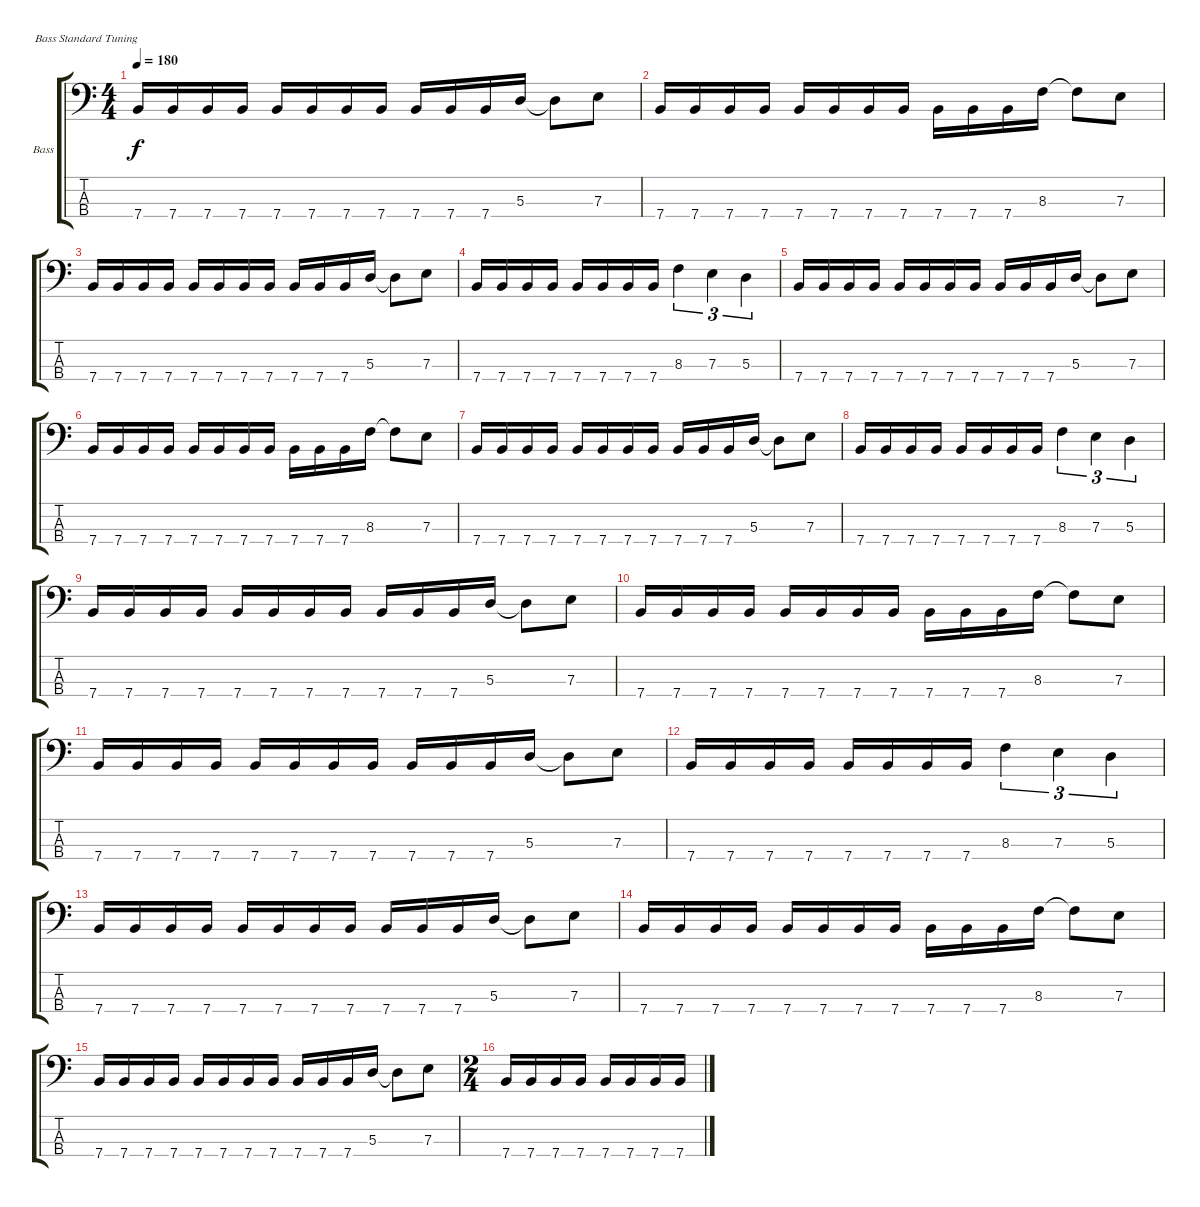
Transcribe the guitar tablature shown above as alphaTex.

\bracketExtendMode groupsimilarinstruments
\firstSystemTrackNameOrientation horizontal
\otherSystemsTrackNameOrientation horizontal
\track ("Bass" "Bass") {instrument electricbasspick}
\staff {score tabs}
\tuning (G2 D2 A1 E1)
\ts (4 4)
\tempo 180
\clef f4
\ks c
7.4.16{dy f} 7.4.16 7.4.16 7.4.16 7.4.16 7.4.16 7.4.16 7.4.16 7.4.16 7.4.16 7.4.16 5.3.16 5.3{t}.8 7.3.8 |
7.4.16 7.4.16 7.4.16 7.4.16 7.4.16 7.4.16 7.4.16 7.4.16 7.4.16 7.4.16 7.4.16 8.3.16 8.3{t}.8 7.3.8 |
7.4.16 7.4.16 7.4.16 7.4.16 7.4.16 7.4.16 7.4.16 7.4.16 7.4.16 7.4.16 7.4.16 5.3.16 5.3{t}.8 7.3.8 |
7.4.16 7.4.16 7.4.16 7.4.16 7.4.16 7.4.16 7.4.16 7.4.16 8.3.4{tu (3 2)} 7.3.4{tu (3 2)} 5.3.4{tu (3 2)} |
7.4.16 7.4.16 7.4.16 7.4.16 7.4.16 7.4.16 7.4.16 7.4.16 7.4.16 7.4.16 7.4.16 5.3.16 5.3{t}.8 7.3.8 |
7.4.16 7.4.16 7.4.16 7.4.16 7.4.16 7.4.16 7.4.16 7.4.16 7.4.16 7.4.16 7.4.16 8.3.16 8.3{t}.8 7.3.8 |
7.4.16 7.4.16 7.4.16 7.4.16 7.4.16 7.4.16 7.4.16 7.4.16 7.4.16 7.4.16 7.4.16 5.3.16 5.3{t}.8 7.3.8 |
7.4.16 7.4.16 7.4.16 7.4.16 7.4.16 7.4.16 7.4.16 7.4.16 8.3.4{tu (3 2)} 7.3.4{tu (3 2)} 5.3.4{tu (3 2)} |
7.4.16 7.4.16 7.4.16 7.4.16 7.4.16 7.4.16 7.4.16 7.4.16 7.4.16 7.4.16 7.4.16 5.3.16 5.3{t}.8 7.3.8 |
7.4.16 7.4.16 7.4.16 7.4.16 7.4.16 7.4.16 7.4.16 7.4.16 7.4.16 7.4.16 7.4.16 8.3.16 8.3{t}.8 7.3.8 |
7.4.16 7.4.16 7.4.16 7.4.16 7.4.16 7.4.16 7.4.16 7.4.16 7.4.16 7.4.16 7.4.16 5.3.16 5.3{t}.8 7.3.8 |
7.4.16 7.4.16 7.4.16 7.4.16 7.4.16 7.4.16 7.4.16 7.4.16 8.3.4{tu (3 2)} 7.3.4{tu (3 2)} 5.3.4{tu (3 2)} |
7.4.16 7.4.16 7.4.16 7.4.16 7.4.16 7.4.16 7.4.16 7.4.16 7.4.16 7.4.16 7.4.16 5.3.16 5.3{t}.8 7.3.8 |
7.4.16 7.4.16 7.4.16 7.4.16 7.4.16 7.4.16 7.4.16 7.4.16 7.4.16 7.4.16 7.4.16 8.3.16 8.3{t}.8 7.3.8 |
7.4.16 7.4.16 7.4.16 7.4.16 7.4.16 7.4.16 7.4.16 7.4.16 7.4.16 7.4.16 7.4.16 5.3.16 5.3{t}.8 7.3.8 |
\ts (2 4)
7.4.16 7.4.16 7.4.16 7.4.16 7.4.16 7.4.16 7.4.16 7.4.16
